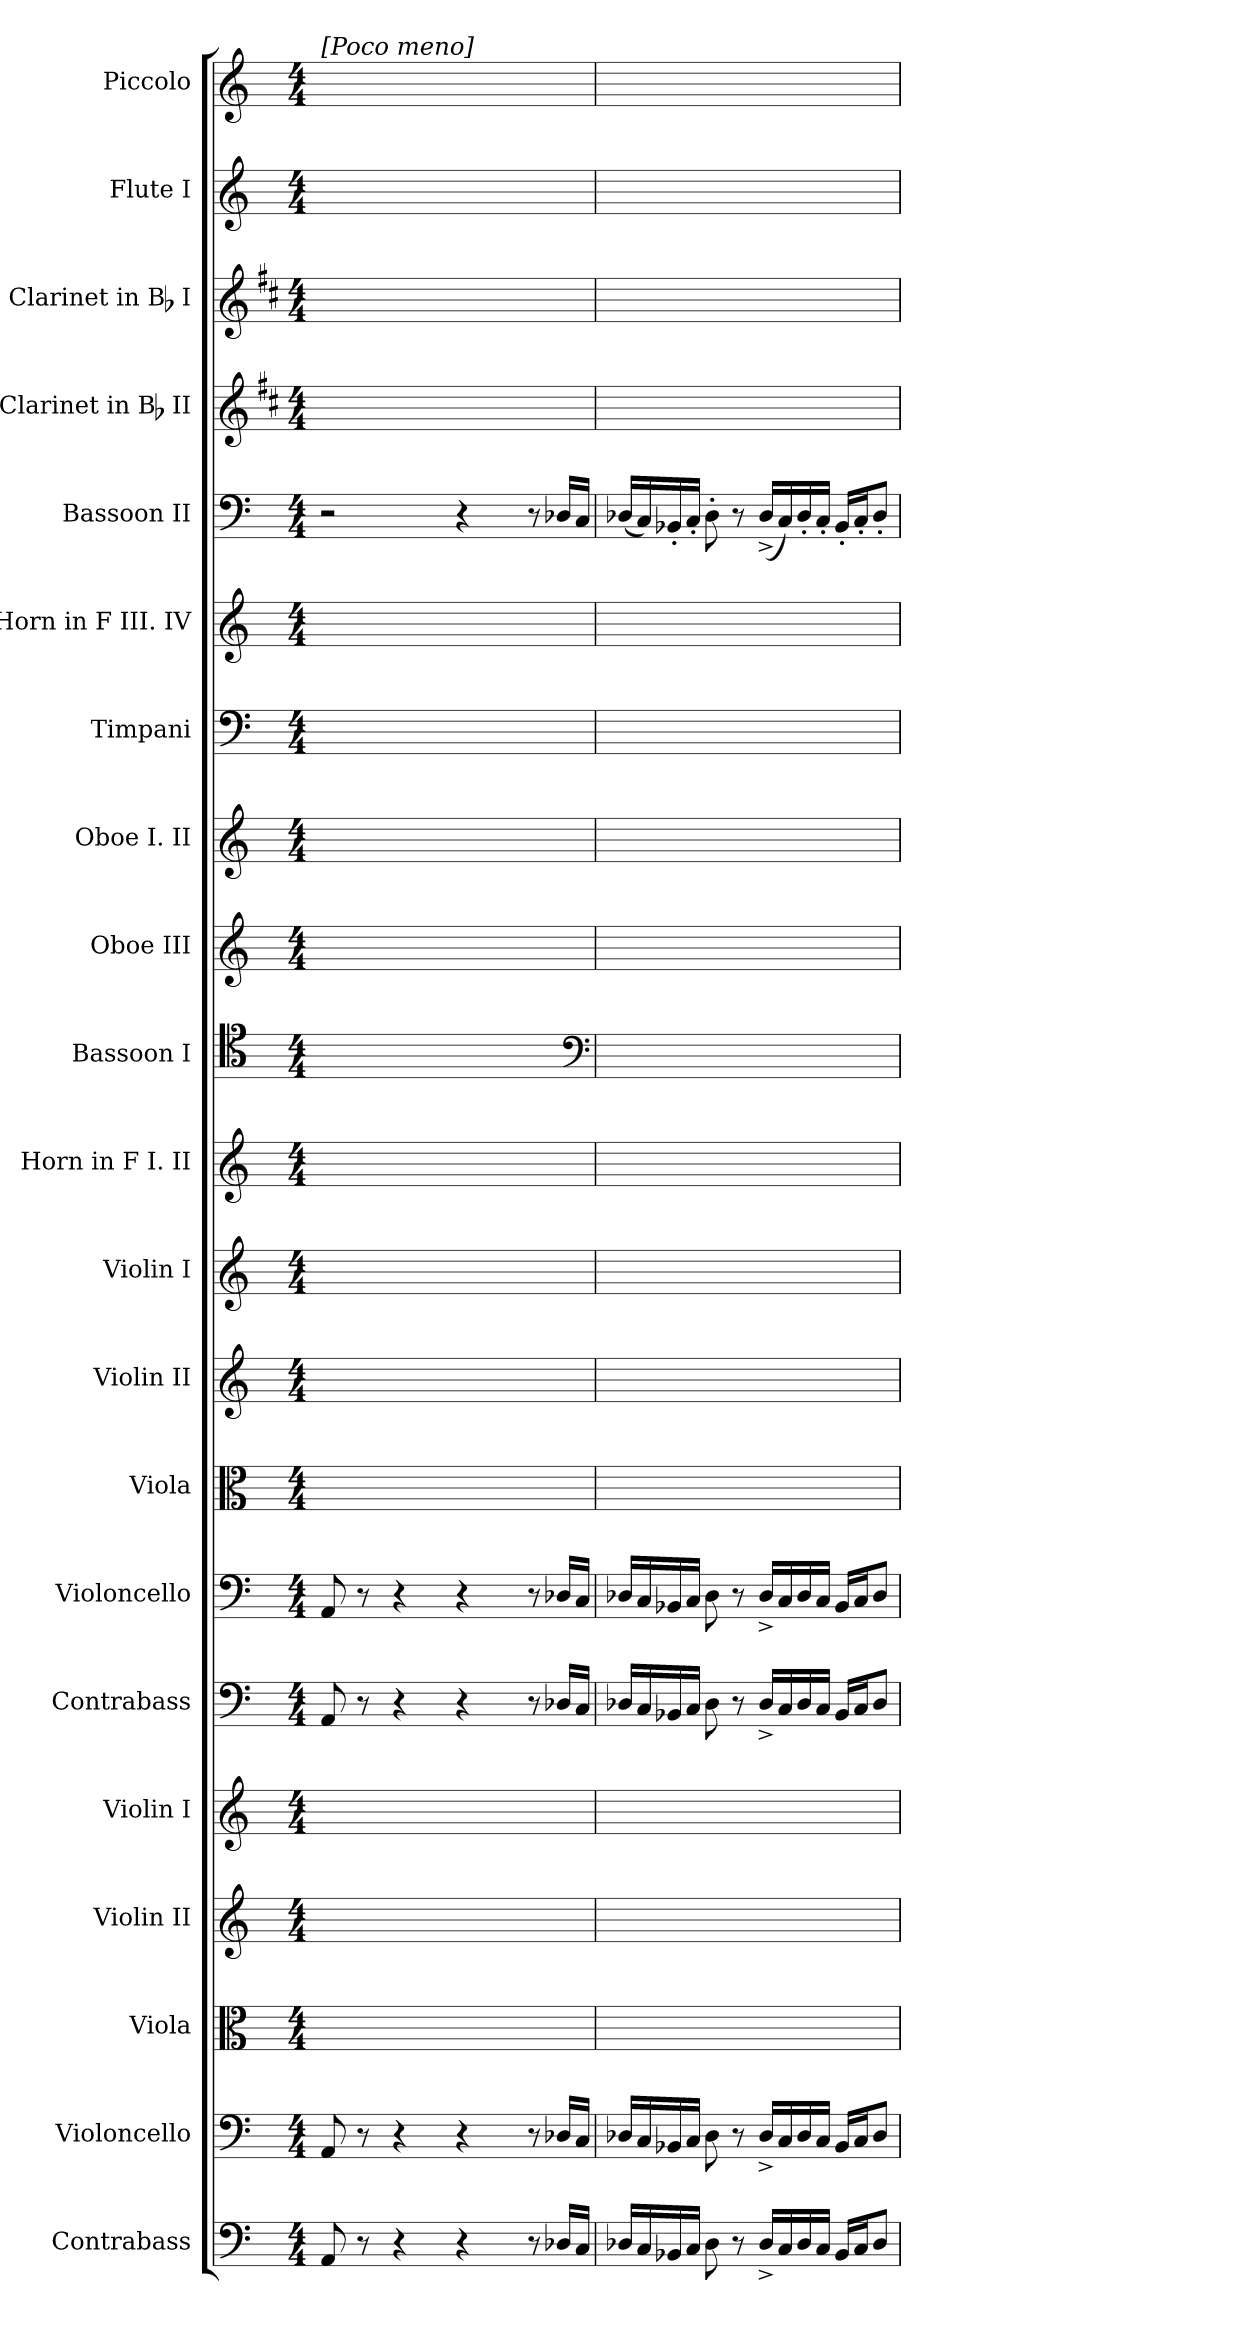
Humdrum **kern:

**kern	**kern	**kern	**kern	**kern	**kern	**kern	**kern	**kern	**kern	**kern	**kern	**kern	**kern	**kern	**kern	**kern	**kern	**kern	**kern	**kern
*part21	*part20	*part19	*part18	*part17	*part16	*part15	*part14	*part13	*part12	*part11	*part10	*part9	*part8	*part7	*part6	*part5	*part4	*part3	*part2	*part1
*staff21	*staff20	*staff19	*staff18	*staff17	*staff16	*staff15	*staff14	*staff13	*staff12	*staff11	*staff10	*staff9	*staff8	*staff7	*staff6	*staff5	*staff4	*staff3	*staff2	*staff1
*I"Contrabass	*I"Violoncello	*I"Viola	*I"Violin II	*I"Violin I	*I"Contrabass	*I"Violoncello	*I"Viola	*I"Violin II	*I"Violin I	*I"Horn in F I. II	*I"Bassoon I	*I"Oboe III	*I"Oboe I. II	*I"Timpani	*I"Horn in F III. IV	*I"Bassoon II	*I"Clarinet in Bb II	*I"Clarinet in Bb I	*I"Flute I	*I"Piccolo
*I'Cb.	*I'Vc.	*I'Vla.	*I'Vln. II	*I'Vln. I	*I'Cb.	*I'Vc.	*I'Vla.	*I'Vln. II	*I'Vln. I	*I'Hn. I. II	*I'Bsn. I	*I'Ob. III	*I'Ob. I. II	*I'Timp.	*I'Hn. III. IV	*I'Bsn. II	*I'Cl. II	*I'Cl. I	*I'Fl. I	*I'Picc.
*clefF4	*clefF4	*clefC3	*clefG2	*clefG2	*clefF4	*clefF4	*clefC3	*clefG2	*clefG2	*clefG2	*clefC4	*clefG2	*clefG2	*clefF4	*clefG2	*clefF4	*clefG2	*clefG2	*clefG2	*clefG2
*ITrd7c12	*	*	*	*	*ITrd7c12	*	*	*	*	*ITrd4c7	*	*	*	*	*ITrd4c7	*	*ITrd1c2	*ITrd1c2	*	*ITrd-7c-12
*k[]	*k[]	*k[]	*k[]	*k[]	*k[]	*k[]	*k[]	*k[]	*k[]	*k[b-]	*k[]	*k[]	*k[]	*k[]	*k[b-]	*k[]	*k[]	*k[]	*k[]	*k[]
*C:	*C:	*C:	*C:	*C:	*C:	*C:	*C:	*C:	*C:	*F:	*C:	*C:	*C:	*C:	*F:	*C:	*C:	*C:	*C:	*C:
*M4/4	*M4/4	*M4/4	*M4/4	*M4/4	*M4/4	*M4/4	*M4/4	*M4/4	*M4/4	*M4/4	*M4/4	*M4/4	*M4/4	*M4/4	*M4/4	*M4/4	*M4/4	*M4/4	*M4/4	*M4/4
=1	=1	=1	=1	=1	=1	=1	=1	=1	=1	=1	=1	=1	=1	=1	=1	=1	=1	=1	=1	=1
!	!	!	!	!	!	!	!	!	!	!	!	!	!	!	!	!	!	!	!	!LO:TX:a:B:t=[Poco meno]
8AAAi	8AAi	8ryy	8ryy	8ryy	8AAAi	8AAi	8ryy	8ryy	8ryy	1ryy	4ryy	4ryy	4ryy	1ryy	4ryy	2r	16ryy	16ryy	16ryy	1ryy
.	.	.	.	.	.	.	.	.	.	.	.	.	.	.	.	.	16ryy	16ryy	16ryy	.
8r	8r	16ryy	16ryy	8ryy	8r	8r	16ryy	16ryy	8ryy	.	.	.	.	.	.	.	16ryy	16ryy	16ryy	.
.	.	16ryy	16ryy	.	.	.	16ryy	16ryy	.	.	.	.	.	.	.	.	16ryy	16ryy	16ryy	.
4r	4r	8ryy	8ryy	4ryy	4r	4r	8ryy	8ryy	4ryy	.	8ryy	8ryy	8ryy	.	8ryy	.	8ryy	8ryy	8ryy	.
.	.	8ryy	8ryy	.	.	.	8ryy	8ryy	.	.	16ryy	16ryy	16ryy	.	8ryy	.	8ryy	8ryy	8ryy	.
.	.	.	.	.	.	.	.	.	.	.	16ryy	16ryy	16ryy	.	.	.	.	.	.	.
4r	4r	4ryy	4ryy	4ryy	4r	4r	4ryy	4ryy	4ryy	.	16ryy	16ryy	16ryy	.	2ryy	4r	2ryy	2ryy	2ryy	.
.	.	.	.	.	.	.	.	.	.	.	16ryy	16ryy	16ryy	.	.	.	.	.	.	.
.	.	.	.	.	.	.	.	.	.	.	16ryy	16ryy	16ryy	.	.	.	.	.	.	.
.	.	.	.	.	.	.	.	.	.	.	16ryy	16ryy	16ryy	.	.	.	.	.	.	.
8r	8r	8ryy	8ryy	8ryy	8r	8r	8ryy	8ryy	8ryy	.	8ryy	8ryy	8ryy	.	.	8r	.	.	.	.
16DD-XLL	16D-XLL	8ryy	8ryy	8ryy	16DD-XLL	16D-XLL	8ryy	8ryy	8ryy	.	8ryy	8ryy	8ryy	.	.	16D-XLL	.	.	.	.
16CCJJ	16CJJ	.	.	.	16CCJJ	16CJJ	.	.	.	.	.	.	.	.	.	16CJJ	.	.	.	.
*	*	*	*	*	*	*	*	*	*	*	*clefF4	*	*	*	*	*	*	*	*	*
=2	=2	=2	=2	=2	=2	=2	=2	=2	=2	=2	=2	=2	=2	=2	=2	=2	=2	=2	=2	=2
16DD-XLL	16D-XLL	8ryy	8ryy	8ryy	16DD-XLL	16D-XLL	8ryy	8ryy	8ryy	8ryy	8ryy	8ryy	8ryy	8ryy	8ryy	(16D-XLL	8ryy	8ryy	8ryy	8ryy
16CC	16C	.	.	.	16CC	16C	.	.	.	.	.	.	.	.	.	16C)	.	.	.	.
16BBB-X	16BB-X	8ryy	8ryy	8ryy	16BBB-X	16BB-X	8ryy	8ryy	8ryy	8ryy	16ryy	16ryy	16ryy	8ryy	8ryy	16BB-X'	16ryy	16ryy	16ryy	16ryy
16CCJJ	16CJJ	.	.	.	16CCJJ	16CJJ	.	.	.	.	16ryy	16ryy	16ryy	.	.	16C'JJ	16ryy	16ryy	16ryy	16ryy
8DD-	8D-	8ryy	8ryy	8ryy	8DD-	8D-	8ryy	8ryy	8ryy	4ryy	8ryy	8ryy	8ryy	4ryy	4ryy	8D-'	8ryy	8ryy	8ryy	8ryy
8r	8r	8ryy	8ryy	8ryy	8r	8r	8ryy	8ryy	8ryy	.	8ryy	8ryy	8ryy	.	.	8r	8ryy	8ryy	8ryy	8ryy
16DD-^LL	16D-^LL	8ryy	8ryy	8ryy	16DD-^LL	16D-^LL	8ryy	8ryy	8ryy	8ryy	8ryy	8ryy	8ryy	8ryy	8ryy	(16D-^LL	8ryy	8ryy	8ryy	8ryy
16CC	16C	.	.	.	16CC	16C	.	.	.	.	.	.	.	.	.	16C)	.	.	.	.
16DD-	16D-	8ryy	8ryy	8ryy	16DD-	16D-	8ryy	8ryy	8ryy	8ryy	16ryy	16ryy	16ryy	8ryy	8ryy	16D-'	16ryy	16ryy	16ryy	16ryy
16CCJJ	16CJJ	.	.	.	16CCJJ	16CJJ	.	.	.	.	16ryy	16ryy	16ryy	.	.	16C'JJ	16ryy	16ryy	16ryy	16ryy
16BBB-LL	16BB-LL	8ryy	8ryy	8ryy	16BBB-LL	16BB-LL	8ryy	8ryy	8ryy	4ryy	8ryy	8ryy	8ryy	4ryy	4ryy	16BB-'LL	8ryy	8ryy	8ryy	8ryy
16CCJ	16CJ	.	.	.	16CCJ	16CJ	.	.	.	.	.	.	.	.	.	16C'J	.	.	.	.
8DD-J	8D-J	8ryy	8ryy	8ryy	8DD-J	8D-J	8ryy	8ryy	8ryy	.	8ryy	8ryy	8ryy	.	.	8D-'J	8ryy	8ryy	8ryy	8ryy
=	=	=	=	=	=	=	=	=	=	=	=	=	=	=	=	=	=	=	=	=
*-	*-	*-	*-	*-	*-	*-	*-	*-	*-	*-	*-	*-	*-	*-	*-	*-	*-	*-	*-	*-
